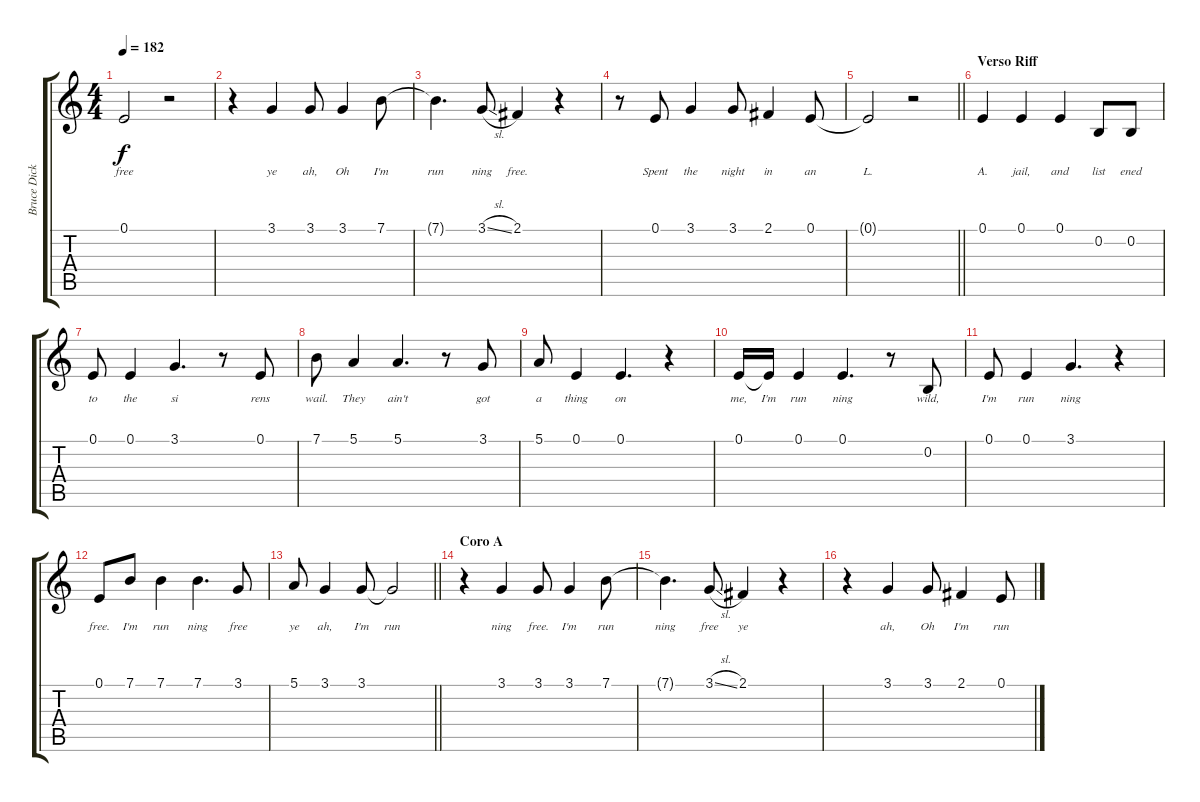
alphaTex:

\track ("Bruce Dickinson" "Bruce Dick") {instrument lead2sawtooth}
\staff {score tabs}
\tuning (E4 B3 G3 D3 A2 E2) {hide}
\ts (4 4)
\tempo 182
\clef g2
\ks c
0.1{t}.2{lyrics (0 "free") lyrics (1 "") lyrics (2 "") lyrics (3 "") lyrics (4 "") dy f} r.2 |
r.4 3.1.4{lyrics (0 "ye") lyrics (1 "") lyrics (2 "") lyrics (3 "") lyrics (4 "")} 3.1.8{lyrics (0 "ah,") lyrics (1 "") lyrics (2 "") lyrics (3 "") lyrics (4 "")} 3.1.4{lyrics (0 "Oh") lyrics (1 "") lyrics (2 "") lyrics (3 "") lyrics (4 "")} 7.1.8{lyrics (0 "I'm") lyrics (1 "") lyrics (2 "") lyrics (3 "") lyrics (4 "")} |
7.1{t}.4{d lyrics (0 "run") lyrics (1 "") lyrics (2 "") lyrics (3 "") lyrics (4 "")} 3.1{sl}.8{lyrics (0 "ning") lyrics (1 "") lyrics (2 "") lyrics (3 "") lyrics (4 "")} 2.1.4{lyrics (0 "free.") lyrics (1 "") lyrics (2 "") lyrics (3 "") lyrics (4 "")} r.4 |
r.8 0.1.8{lyrics (0 "Spent") lyrics (1 "") lyrics (2 "") lyrics (3 "") lyrics (4 "")} 3.1.4{lyrics (0 "the") lyrics (1 "") lyrics (2 "") lyrics (3 "") lyrics (4 "")} 3.1.8{lyrics (0 "night") lyrics (1 "") lyrics (2 "") lyrics (3 "") lyrics (4 "")} 2.1.4{lyrics (0 "in") lyrics (1 "") lyrics (2 "") lyrics (3 "") lyrics (4 "")} 0.1.8{lyrics (0 "an") lyrics (1 "") lyrics (2 "") lyrics (3 "") lyrics (4 "")} |
\barLineRight lightlight
0.1{t}.2{lyrics (0 "L.") lyrics (1 "") lyrics (2 "") lyrics (3 "") lyrics (4 "")} r.2 |
\section ("" "Verso Riff")
0.1.4{lyrics (0 "A.") lyrics (1 "") lyrics (2 "") lyrics (3 "") lyrics (4 "")} 0.1.4{lyrics (0 "jail,") lyrics (1 "") lyrics (2 "") lyrics (3 "") lyrics (4 "")} 0.1.4{lyrics (0 "and") lyrics (1 "") lyrics (2 "") lyrics (3 "") lyrics (4 "")} 0.2.8{lyrics (0 "list") lyrics (1 "") lyrics (2 "") lyrics (3 "") lyrics (4 "")} 0.2.8{lyrics (0 "ened") lyrics (1 "") lyrics (2 "") lyrics (3 "") lyrics (4 "")} |
0.1.8{lyrics (0 "to") lyrics (1 "") lyrics (2 "") lyrics (3 "") lyrics (4 "")} 0.1.4{lyrics (0 "the") lyrics (1 "") lyrics (2 "") lyrics (3 "") lyrics (4 "")} 3.1.4{d lyrics (0 "si") lyrics (1 "") lyrics (2 "") lyrics (3 "") lyrics (4 "")} r.8 0.1.8{lyrics (0 "rens") lyrics (1 "") lyrics (2 "") lyrics (3 "") lyrics (4 "")} |
7.1.8{lyrics (0 "wail.") lyrics (1 "") lyrics (2 "") lyrics (3 "") lyrics (4 "")} 5.1.4{lyrics (0 "They") lyrics (1 "") lyrics (2 "") lyrics (3 "") lyrics (4 "")} 5.1.4{d lyrics (0 "ain't") lyrics (1 "") lyrics (2 "") lyrics (3 "") lyrics (4 "")} r.8 3.1.8{lyrics (0 "got") lyrics (1 "") lyrics (2 "") lyrics (3 "") lyrics (4 "")} |
5.1.8{lyrics (0 "a") lyrics (1 "") lyrics (2 "") lyrics (3 "") lyrics (4 "")} 0.1.4{lyrics (0 "thing") lyrics (1 "") lyrics (2 "") lyrics (3 "") lyrics (4 "")} 0.1.4{d lyrics (0 "on") lyrics (1 "") lyrics (2 "") lyrics (3 "") lyrics (4 "")} r.4 |
0.1.16{lyrics (0 "me,") lyrics (1 "") lyrics (2 "") lyrics (3 "") lyrics (4 "")} 0.1{t}.16{lyrics (0 "I'm") lyrics (1 "") lyrics (2 "") lyrics (3 "") lyrics (4 "")} 0.1.4{lyrics (0 "run") lyrics (1 "") lyrics (2 "") lyrics (3 "") lyrics (4 "")} 0.1.4{d lyrics (0 "ning") lyrics (1 "") lyrics (2 "") lyrics (3 "") lyrics (4 "")} r.8 0.2.8{lyrics (0 "wild,") lyrics (1 "") lyrics (2 "") lyrics (3 "") lyrics (4 "")} |
0.1.8{lyrics (0 "I'm") lyrics (1 "") lyrics (2 "") lyrics (3 "") lyrics (4 "")} 0.1.4{lyrics (0 "run") lyrics (1 "") lyrics (2 "") lyrics (3 "") lyrics (4 "")} 3.1.4{d lyrics (0 "ning") lyrics (1 "") lyrics (2 "") lyrics (3 "") lyrics (4 "")} r.4 |
0.1.8{lyrics (0 "free.") lyrics (1 "") lyrics (2 "") lyrics (3 "") lyrics (4 "")} 7.1.8{lyrics (0 "I'm") lyrics (1 "") lyrics (2 "") lyrics (3 "") lyrics (4 "")} 7.1.4{lyrics (0 "run") lyrics (1 "") lyrics (2 "") lyrics (3 "") lyrics (4 "")} 7.1.4{d lyrics (0 "ning") lyrics (1 "") lyrics (2 "") lyrics (3 "") lyrics (4 "")} 3.1.8{lyrics (0 "free") lyrics (1 "") lyrics (2 "") lyrics (3 "") lyrics (4 "")} |
\barLineRight lightlight
5.1.8{lyrics (0 "ye") lyrics (1 "") lyrics (2 "") lyrics (3 "") lyrics (4 "")} 3.1.4{lyrics (0 "ah,") lyrics (1 "") lyrics (2 "") lyrics (3 "") lyrics (4 "")} 3.1.8{lyrics (0 "I'm") lyrics (1 "") lyrics (2 "") lyrics (3 "") lyrics (4 "")} 3.1{t}.2{lyrics (0 "run") lyrics (1 "") lyrics (2 "") lyrics (3 "") lyrics (4 "")} |
\section ("" "Coro A")
r.4 3.1.4{lyrics (0 "ning") lyrics (1 "") lyrics (2 "") lyrics (3 "") lyrics (4 "")} 3.1.8{lyrics (0 "free.") lyrics (1 "") lyrics (2 "") lyrics (3 "") lyrics (4 "")} 3.1.4{lyrics (0 "I'm") lyrics (1 "") lyrics (2 "") lyrics (3 "") lyrics (4 "")} 7.1.8{lyrics (0 "run") lyrics (1 "") lyrics (2 "") lyrics (3 "") lyrics (4 "")} |
7.1{t}.4{d lyrics (0 "ning") lyrics (1 "") lyrics (2 "") lyrics (3 "") lyrics (4 "")} 3.1{sl}.8{lyrics (0 "free") lyrics (1 "") lyrics (2 "") lyrics (3 "") lyrics (4 "")} 2.1.4{lyrics (0 "ye") lyrics (1 "") lyrics (2 "") lyrics (3 "") lyrics (4 "")} r.4 |
r.4 3.1.4{lyrics (0 "ah,") lyrics (1 "") lyrics (2 "") lyrics (3 "") lyrics (4 "")} 3.1.8{lyrics (0 "Oh") lyrics (1 "") lyrics (2 "") lyrics (3 "") lyrics (4 "")} 2.1.4{lyrics (0 "I'm") lyrics (1 "") lyrics (2 "") lyrics (3 "") lyrics (4 "")} 0.1.8{lyrics (0 "run") lyrics (1 "") lyrics (2 "") lyrics (3 "") lyrics (4 "")}
